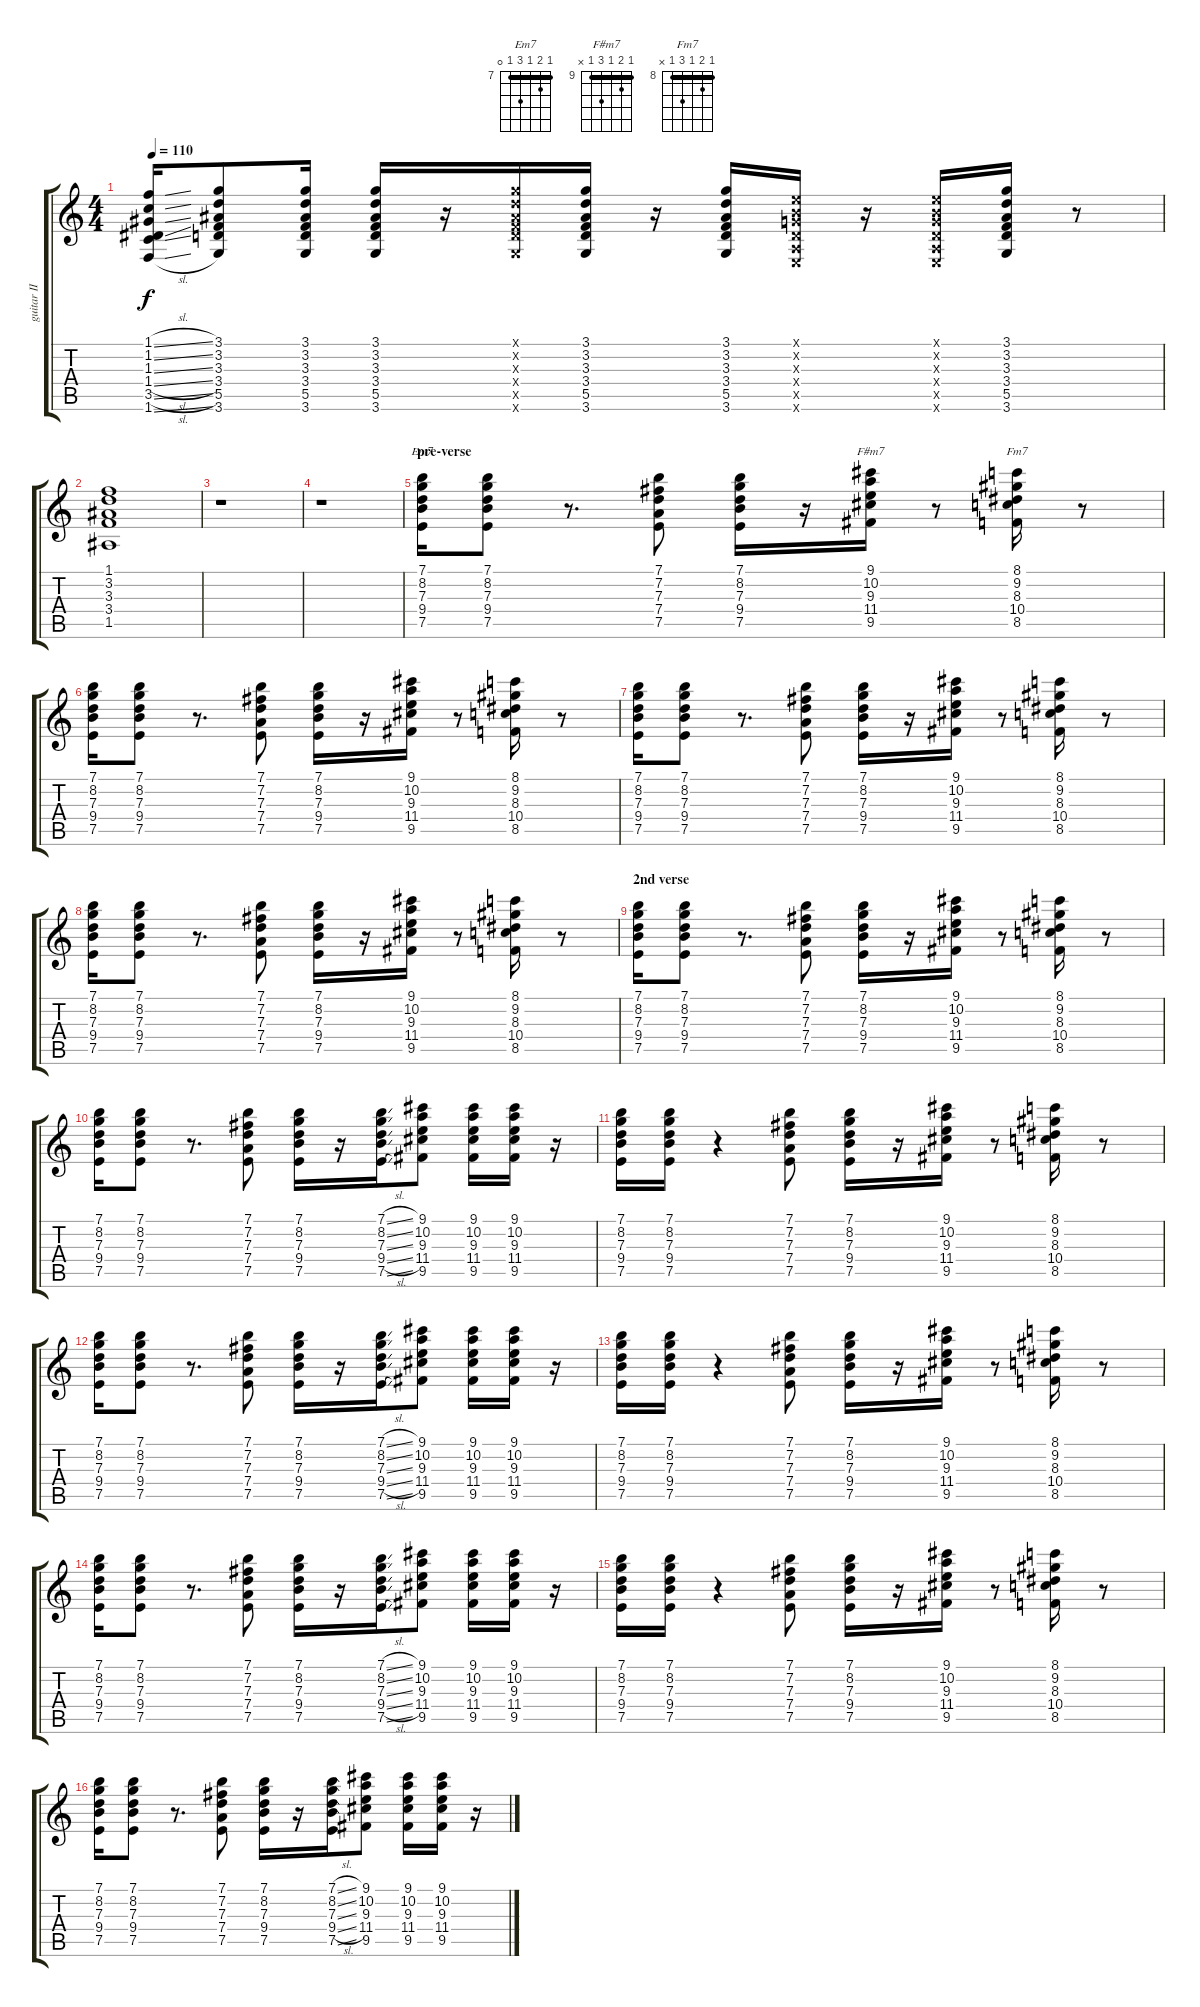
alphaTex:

\track ("guitar II" "guitar II") {instrument electricguitarclean}
\staff {score tabs}
\tuning (E4 B3 G3 D3 A2 E2) {hide}
\chord ("Em7" 7 8 7 9 7 0) {firstfret 7 barre 7}
\chord ("F#m7" 9 10 9 11 9 x) {firstfret 9 barre 9}
\chord ("Fm7" 8 9 8 10 8 x) {firstfret 8 barre 8}
\ts (4 4)
\tempo 110
\clef g2
\ks aminor
(1.1{sl} 1.2{sl} 1.3{sl} 1.4{sl} 3.5{sl} 1.6{sl}).16{dy f} (3.1 3.2 3.3 3.4 5.5 3.6).8 (3.1 3.2 3.3 3.4 5.5 3.6).16 (3.1 3.2 3.3 3.4 5.5 3.6).16 r.16 (3.1{x} 3.2{x} 3.3{x} 3.4{x} 5.5{x} 3.6{x}).16 (3.1 3.2 3.3 3.4 5.5 3.6).16 r.16 (3.1 3.2 3.3 3.4 5.5 3.6).16 (0.1{x} 0.2{x} 0.3{x} 0.4{x} 0.5{x} 0.6{x}).16 r.16 (0.1{x} 0.2{x} 0.3{x} 0.4{x} 0.5{x} 0.6{x}).16 (3.1 3.2 3.3 3.4 5.5 3.6).16 r.8 |
(1.1 3.2 3.3 3.4 1.5).1 |
r.1 |
r.1 |
\section ("" "pre-verse")
(7.1 8.2 7.3 9.4 7.5).16{ch "Em7"} (7.1 8.2 7.3 9.4 7.5).8 r.8{d} (7.1 7.2 7.3 7.4 7.5).8 (7.1 8.2 7.3 9.4 7.5).16 r.16 (9.1 10.2 9.3 11.4 9.5).16{ch "F#m7"} r.8 (8.1 9.2 8.3 10.4 8.5).16{ch "Fm7"} r.8 |
(7.1 8.2 7.3 9.4 7.5).16 (7.1 8.2 7.3 9.4 7.5).8 r.8{d} (7.1 7.2 7.3 7.4 7.5).8 (7.1 8.2 7.3 9.4 7.5).16 r.16 (9.1 10.2 9.3 11.4 9.5).16 r.8 (8.1 9.2 8.3 10.4 8.5).16 r.8 |
(7.1 8.2 7.3 9.4 7.5).16 (7.1 8.2 7.3 9.4 7.5).8 r.8{d} (7.1 7.2 7.3 7.4 7.5).8 (7.1 8.2 7.3 9.4 7.5).16 r.16 (9.1 10.2 9.3 11.4 9.5).16 r.8 (8.1 9.2 8.3 10.4 8.5).16 r.8 |
(7.1 8.2 7.3 9.4 7.5).16 (7.1 8.2 7.3 9.4 7.5).8 r.8{d} (7.1 7.2 7.3 7.4 7.5).8 (7.1 8.2 7.3 9.4 7.5).16 r.16 (9.1 10.2 9.3 11.4 9.5).16 r.8 (8.1 9.2 8.3 10.4 8.5).16 r.8 |
\section ("" "2nd verse")
(7.1 8.2 7.3 9.4 7.5).16 (7.1 8.2 7.3 9.4 7.5).8 r.8{d} (7.1 7.2 7.3 7.4 7.5).8 (7.1 8.2 7.3 9.4 7.5).16 r.16 (9.1 10.2 9.3 11.4 9.5).16 r.8 (8.1 9.2 8.3 10.4 8.5).16 r.8 |
(7.1 8.2 7.3 9.4 7.5).16 (7.1 8.2 7.3 9.4 7.5).8 r.8{d} (7.1 7.2 7.3 7.4 7.5).8 (7.1 8.2 7.3 9.4 7.5).16 r.16 (7.1{sl} 8.2{sl} 7.3{sl} 9.4{sl} 7.5{sl}).16 (9.1 10.2 9.3 11.4 9.5).8 (9.1 10.2 9.3 11.4 9.5).16 (9.1 10.2 9.3 11.4 9.5).16 r.16 |
(7.1 8.2 7.3 9.4 7.5).16 (7.1 8.2 7.3 9.4 7.5).16 r.4 (7.1 7.2 7.3 7.4 7.5).8 (7.1 8.2 7.3 9.4 7.5).16 r.16 (9.1 10.2 9.3 11.4 9.5).16 r.8 (8.1 9.2 8.3 10.4 8.5).16 r.8 |
(7.1 8.2 7.3 9.4 7.5).16 (7.1 8.2 7.3 9.4 7.5).8 r.8{d} (7.1 7.2 7.3 7.4 7.5).8 (7.1 8.2 7.3 9.4 7.5).16 r.16 (7.1{sl} 8.2{sl} 7.3{sl} 9.4{sl} 7.5{sl}).16 (9.1 10.2 9.3 11.4 9.5).8 (9.1 10.2 9.3 11.4 9.5).16 (9.1 10.2 9.3 11.4 9.5).16 r.16 |
(7.1 8.2 7.3 9.4 7.5).16 (7.1 8.2 7.3 9.4 7.5).16 r.4 (7.1 7.2 7.3 7.4 7.5).8 (7.1 8.2 7.3 9.4 7.5).16 r.16 (9.1 10.2 9.3 11.4 9.5).16 r.8 (8.1 9.2 8.3 10.4 8.5).16 r.8 |
(7.1 8.2 7.3 9.4 7.5).16 (7.1 8.2 7.3 9.4 7.5).8 r.8{d} (7.1 7.2 7.3 7.4 7.5).8 (7.1 8.2 7.3 9.4 7.5).16 r.16 (7.1{sl} 8.2{sl} 7.3{sl} 9.4{sl} 7.5{sl}).16 (9.1 10.2 9.3 11.4 9.5).8 (9.1 10.2 9.3 11.4 9.5).16 (9.1 10.2 9.3 11.4 9.5).16 r.16 |
(7.1 8.2 7.3 9.4 7.5).16 (7.1 8.2 7.3 9.4 7.5).16 r.4 (7.1 7.2 7.3 7.4 7.5).8 (7.1 8.2 7.3 9.4 7.5).16 r.16 (9.1 10.2 9.3 11.4 9.5).16 r.8 (8.1 9.2 8.3 10.4 8.5).16 r.8 |
(7.1 8.2 7.3 9.4 7.5).16 (7.1 8.2 7.3 9.4 7.5).8 r.8{d} (7.1 7.2 7.3 7.4 7.5).8 (7.1 8.2 7.3 9.4 7.5).16 r.16 (7.1{sl} 8.2{sl} 7.3{sl} 9.4{sl} 7.5{sl}).16 (9.1 10.2 9.3 11.4 9.5).8 (9.1 10.2 9.3 11.4 9.5).16 (9.1 10.2 9.3 11.4 9.5).16 r.16
